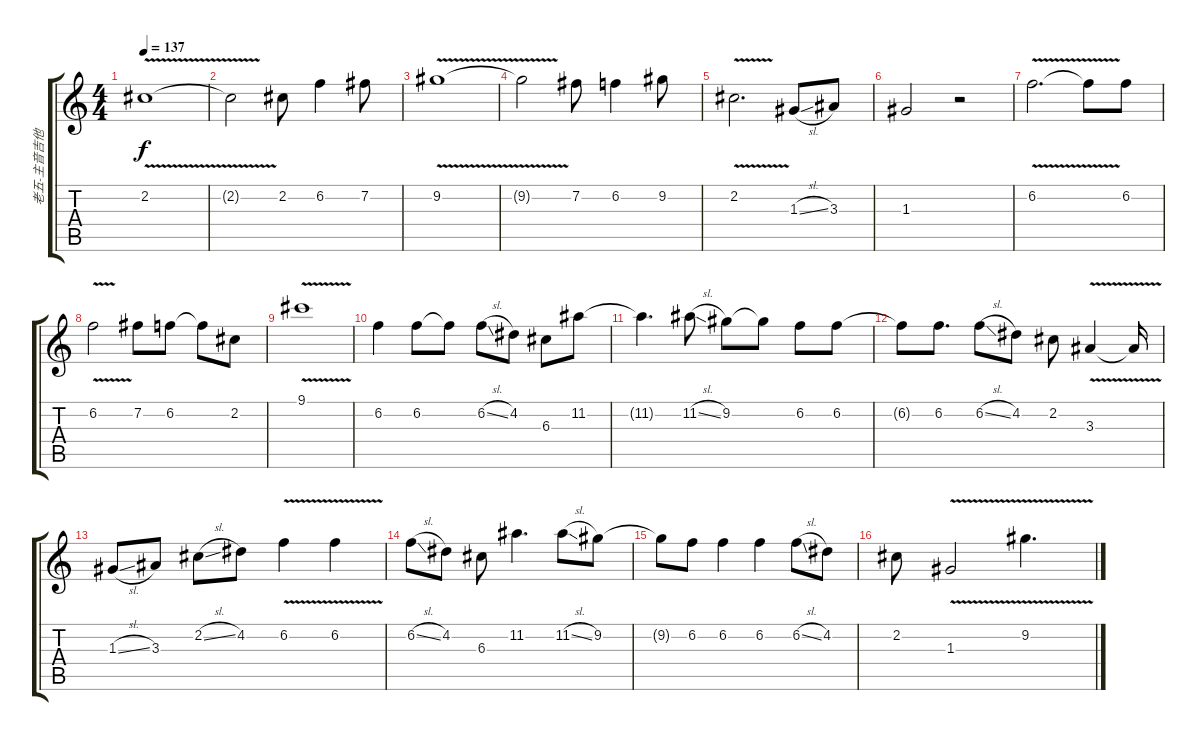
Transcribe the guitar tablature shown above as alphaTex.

\track ("老五-主音吉他" "老五-主音吉他") {instrument distortionguitar}
\staff {score tabs}
\tuning (E4 B3 G3 D3 A2 E2) {hide}
\ts (4 4)
\tempo 137
\clef g2
\ks c
2.2{v}.1{dy f} |
2.2{t}.2 2.2.8 6.2.4 7.2.8 |
9.2{v}.1 |
9.2{t}.2 7.2.8 6.2.4 9.2.8 |
2.2{v}.2{d} 1.3{sl}.8 3.3.8 |
1.3.2 r.2 |
6.2{v}.2{d} 6.2{t}.8 6.2.8 |
6.2{v}.2 7.2.8 6.2.8 6.2{t}.8 2.2.8 |
9.1{v}.1 |
6.2.4 6.2.8 6.2{t}.8 6.2{sl}.8 4.2.8 6.3.8 11.2.8 |
11.2{t}.4{d} 11.2{sl}.8 9.2.8 9.2{t}.8 6.2.8 6.2.8 |
6.2{t}.8 6.2.8{d} 6.2{sl}.8 4.2.8 2.2.8 3.3{v}.4 3.3{t}.16 |
1.3{sl}.8 3.3.8 2.2{sl}.8 4.2.8 6.2{v}.4 6.2{v}.4 |
6.2{sl}.8 4.2.8 6.3.8 11.2.4{d} 11.2{sl}.8 9.2.8 |
9.2{t}.8 6.2.8 6.2.4 6.2.4 6.2{sl}.8 4.2.8 |
2.2.8 1.3{v}.2 9.2{v}.4{d}
